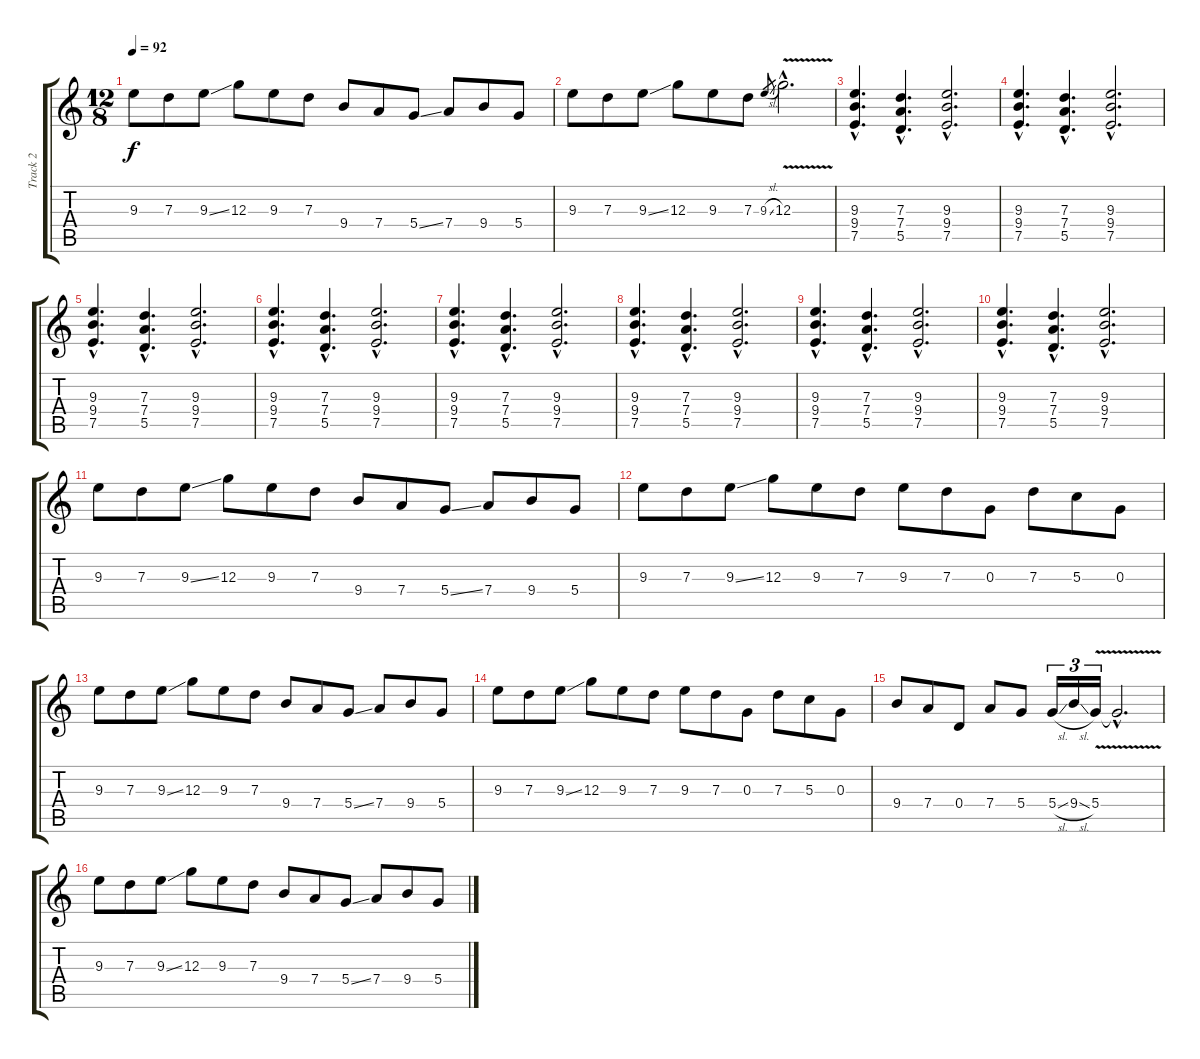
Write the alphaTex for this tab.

\track ("Track 2" "Track 2") {instrument electricguitarclean}
\staff {score tabs}
\tuning (E4 B3 G3 D3 A2 E2) {hide}
\ts (12 8)
\tempo 92
\clef g2
\ks c
9.3.8{dy f} 7.3.8 9.3{ss}.8 12.3.8 9.3.8 7.3.8 9.4.8 7.4.8 5.4{ss}.8 7.4.8 9.4.8 5.4.8 |
9.3.8 7.3.8 9.3{ss}.8 12.3.8 9.3.8 7.3.8 9.3{sl}.8{gr} 12.3{v hac}.2{d} |
(9.3{hac} 9.4{hac} 7.5).4{d} (7.3{hac} 7.4{hac} 5.5).4{d} (9.3{hac} 9.4{hac} 7.5{hac}).2{d} |
(9.3{hac} 9.4{hac} 7.5).4{d} (7.3{hac} 7.4{hac} 5.5).4{d} (9.3{hac} 9.4{hac} 7.5{hac}).2{d} |
(9.3{hac} 9.4{hac} 7.5).4{d} (7.3{hac} 7.4{hac} 5.5).4{d} (9.3{hac} 9.4{hac} 7.5{hac}).2{d} |
(9.3{hac} 9.4{hac} 7.5).4{d} (7.3{hac} 7.4{hac} 5.5).4{d} (9.3{hac} 9.4{hac} 7.5{hac}).2{d} |
(9.3{hac} 9.4{hac} 7.5).4{d} (7.3{hac} 7.4{hac} 5.5).4{d} (9.3{hac} 9.4{hac} 7.5{hac}).2{d} |
(9.3{hac} 9.4{hac} 7.5).4{d} (7.3{hac} 7.4{hac} 5.5).4{d} (9.3{hac} 9.4{hac} 7.5{hac}).2{d} |
(9.3{hac} 9.4{hac} 7.5).4{d} (7.3{hac} 7.4{hac} 5.5).4{d} (9.3{hac} 9.4{hac} 7.5{hac}).2{d} |
(9.3{hac} 9.4{hac} 7.5).4{d} (7.3{hac} 7.4{hac} 5.5).4{d} (9.3{hac} 9.4{hac} 7.5{hac}).2{d} |
9.3.8 7.3.8 9.3{ss}.8 12.3.8 9.3.8 7.3.8 9.4.8 7.4.8 5.4{ss}.8 7.4.8 9.4.8 5.4.8 |
9.3.8 7.3.8 9.3{ss}.8 12.3.8 9.3.8 7.3.8 9.3.8 7.3.8 0.3.8 7.3.8 5.3.8 0.3.8 |
9.3.8 7.3.8 9.3{ss}.8 12.3.8 9.3.8 7.3.8 9.4.8 7.4.8 5.4{ss}.8 7.4.8 9.4.8 5.4.8 |
9.3.8 7.3.8 9.3{ss}.8 12.3.8 9.3.8 7.3.8 9.3.8 7.3.8 0.3.8 7.3.8 5.3.8 0.3.8 |
9.4.8 7.4.8 0.4.8 7.4.8 5.4.8 5.4{sl}.16{tu (3 2)} 9.4{sl}.16{tu (3 2)} 5.4{v}.16{tu (3 2)} 5.4{hac t}.2{d} |
9.3.8 7.3.8 9.3{ss}.8 12.3.8 9.3.8 7.3.8 9.4.8 7.4.8 5.4{ss}.8 7.4.8 9.4.8 5.4.8
